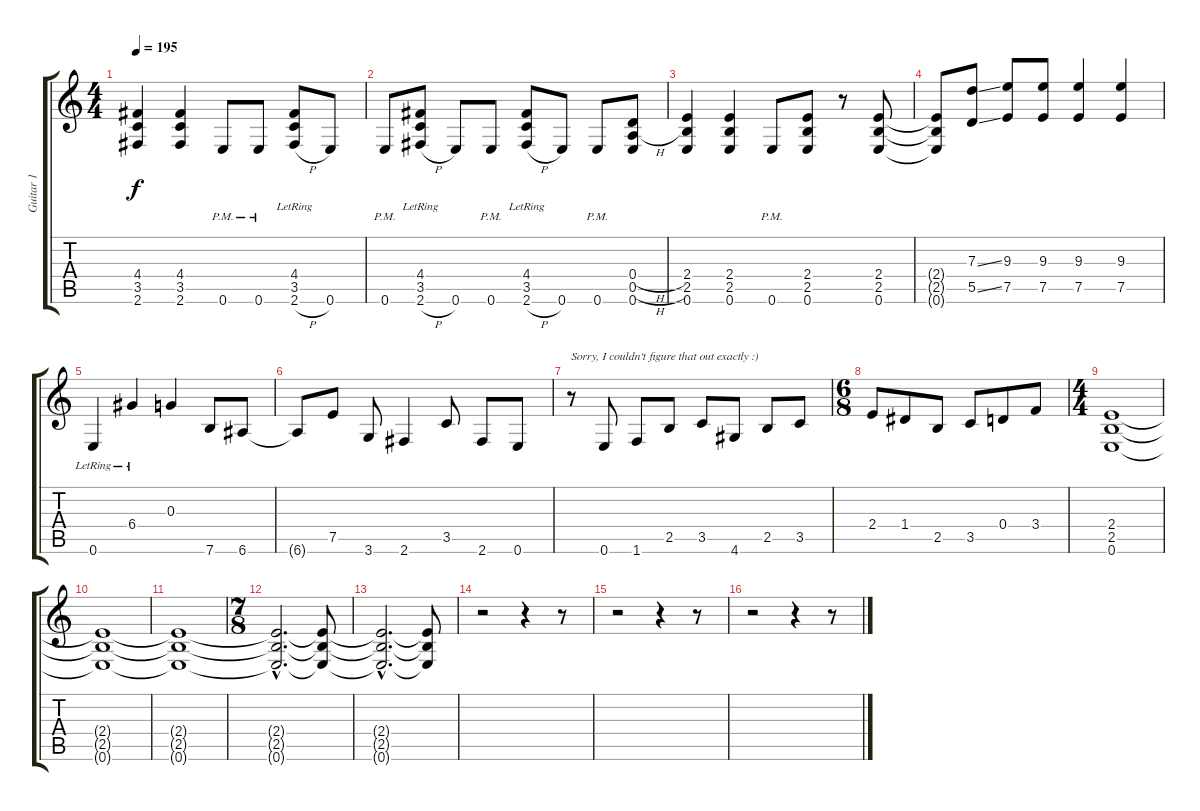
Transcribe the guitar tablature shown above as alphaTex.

\track ("Guitar 1" "Guitar 1") {instrument distortionguitar}
\staff {score tabs}
\tuning (E4 B3 G3 D3 A2 E2) {hide}
\ts (4 4)
\tempo 195
\clef g2
\ks c
(4.4{t} 3.5{t} 2.6{t}).4{dy f} (4.4 3.5 2.6).4 0.6{pm}.8 0.6{pm}.8 (4.4{lr} 3.5{lr} 2.6{h}).8 0.6.8 |
0.6{pm}.8 (4.4{lr} 3.5{lr} 2.6{h}).8 0.6.8 0.6{pm}.8 (4.4{lr} 3.5{lr} 2.6{h}).8 0.6.8 0.6{pm}.8 (0.4{h} 0.5{h} 0.6).8 |
(2.4 2.5 0.6).4 (2.4 2.5 0.6).4 0.6{pm}.8 (2.4 2.5 0.6).8 r.8 (2.4 2.5 0.6).8 |
(2.4{t} 2.5{t} 0.6{t}).8 (7.3{ss} 5.5{ss}).8 (9.3 7.5).8 (9.3 7.5).8 (9.3 7.5).4 (9.3 7.5).4 |
0.6{lr}.4 6.4{lr}.4 0.3.4 7.6.8 6.6.8 |
6.6{t}.8 7.5.8 3.6.8 2.6.4 3.5.8 2.6.8 0.6.8 |
r.8{txt "Sorry, I couldn't figure that out exactly :)"} 0.6.8 1.6.8 2.5.8 3.5.8 4.6.8 2.5.8 3.5.8 |
\ts (6 8)
2.4.8 1.4.8 2.5.8 3.5.8 0.4.8 3.4.8 |
\ts (4 4)
(2.4 2.5 0.6).1 |
(2.4{t} 2.5{t} 0.6{t}).1 |
(2.4{t} 2.5{t} 0.6{t}).1 |
\ts (7 8)
(2.4{hac t} 2.5{hac t} 0.6{hac t}).2{d} (2.4{t} 2.5{t} 0.6{t}).8 |
(2.4{hac t} 2.5{hac t} 0.6{hac t}).2{d} (2.4{t} 2.5{t} 0.6{t}).8 |
r.2 r.4 r.8 |
r.2 r.4 r.8 |
r.2 r.4 r.8
